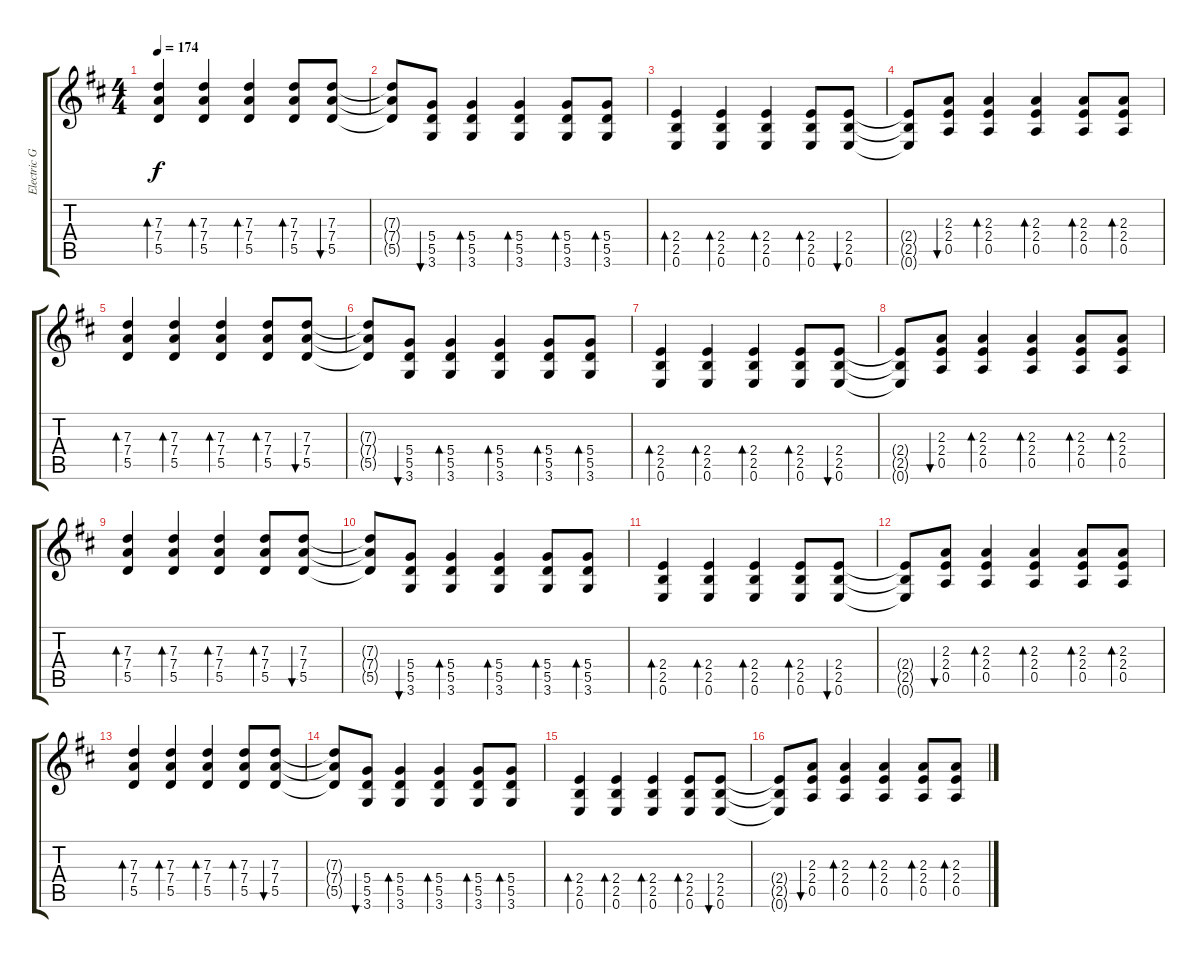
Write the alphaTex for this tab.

\track ("Electric Guitar" "Electric G") {instrument distortionguitar}
\staff {score tabs}
\tuning (E4 B3 G3 D3 A2 E2) {hide}
\ts (4 4)
\tempo 174
\clef g2
\ks d
(7.3 7.4 5.5).4{bd 60 dy f} (7.3 7.4 5.5).4{bd 60} (7.3 7.4 5.5).4{bd 60} (7.3 7.4 5.5).8{bd 60} (7.3 7.4 5.5).8{bu 60} |
(7.3{t} 7.4{t} 5.5{t}).8 (5.4 5.5 3.6).8{bu 60} (5.4 5.5 3.6).4{bd 60} (5.4 5.5 3.6).4{bd 60} (5.4 5.5 3.6).8{bd 60} (5.4 5.5 3.6).8{bd 60} |
(2.4 2.5 0.6).4{bd 60} (2.4 2.5 0.6).4{bd 60} (2.4 2.5 0.6).4{bd 60} (2.4 2.5 0.6).8{bd 60} (2.4 2.5 0.6).8{bu 60} |
(2.4{t} 2.5{t} 0.6{t}).8 (2.3 2.4 0.5).8{bu 60} (2.3 2.4 0.5).4{bd 60} (2.3 2.4 0.5).4{bd 60} (2.3 2.4 0.5).8{bd 60} (2.3 2.4 0.5).8{bd 60} |
(7.3 7.4 5.5).4{bd 60} (7.3 7.4 5.5).4{bd 60} (7.3 7.4 5.5).4{bd 60} (7.3 7.4 5.5).8{bd 60} (7.3 7.4 5.5).8{bu 60} |
(7.3{t} 7.4{t} 5.5{t}).8 (5.4 5.5 3.6).8{bu 60} (5.4 5.5 3.6).4{bd 60} (5.4 5.5 3.6).4{bd 60} (5.4 5.5 3.6).8{bd 60} (5.4 5.5 3.6).8{bd 60} |
(2.4 2.5 0.6).4{bd 60} (2.4 2.5 0.6).4{bd 60} (2.4 2.5 0.6).4{bd 60} (2.4 2.5 0.6).8{bd 60} (2.4 2.5 0.6).8{bu 60} |
(2.4{t} 2.5{t} 0.6{t}).8 (2.3 2.4 0.5).8{bu 60} (2.3 2.4 0.5).4{bd 60} (2.3 2.4 0.5).4{bd 60} (2.3 2.4 0.5).8{bd 60} (2.3 2.4 0.5).8{bd 60} |
(7.3 7.4 5.5).4{bd 60} (7.3 7.4 5.5).4{bd 60} (7.3 7.4 5.5).4{bd 60} (7.3 7.4 5.5).8{bd 60} (7.3 7.4 5.5).8{bu 60} |
(7.3{t} 7.4{t} 5.5{t}).8 (5.4 5.5 3.6).8{bu 60} (5.4 5.5 3.6).4{bd 60} (5.4 5.5 3.6).4{bd 60} (5.4 5.5 3.6).8{bd 60} (5.4 5.5 3.6).8{bd 60} |
(2.4 2.5 0.6).4{bd 60} (2.4 2.5 0.6).4{bd 60} (2.4 2.5 0.6).4{bd 60} (2.4 2.5 0.6).8{bd 60} (2.4 2.5 0.6).8{bu 60} |
(2.4{t} 2.5{t} 0.6{t}).8 (2.3 2.4 0.5).8{bu 60} (2.3 2.4 0.5).4{bd 60} (2.3 2.4 0.5).4{bd 60} (2.3 2.4 0.5).8{bd 60} (2.3 2.4 0.5).8{bd 60} |
(7.3 7.4 5.5).4{bd 60} (7.3 7.4 5.5).4{bd 60} (7.3 7.4 5.5).4{bd 60} (7.3 7.4 5.5).8{bd 60} (7.3 7.4 5.5).8{bu 60} |
(7.3{t} 7.4{t} 5.5{t}).8 (5.4 5.5 3.6).8{bu 60} (5.4 5.5 3.6).4{bd 60} (5.4 5.5 3.6).4{bd 60} (5.4 5.5 3.6).8{bd 60} (5.4 5.5 3.6).8{bd 60} |
(2.4 2.5 0.6).4{bd 60} (2.4 2.5 0.6).4{bd 60} (2.4 2.5 0.6).4{bd 60} (2.4 2.5 0.6).8{bd 60} (2.4 2.5 0.6).8{bu 60} |
(2.4{t} 2.5{t} 0.6{t}).8 (2.3 2.4 0.5).8{bu 60} (2.3 2.4 0.5).4{bd 60} (2.3 2.4 0.5).4{bd 60} (2.3 2.4 0.5).8{bd 60} (2.3 2.4 0.5).8{bd 60}
